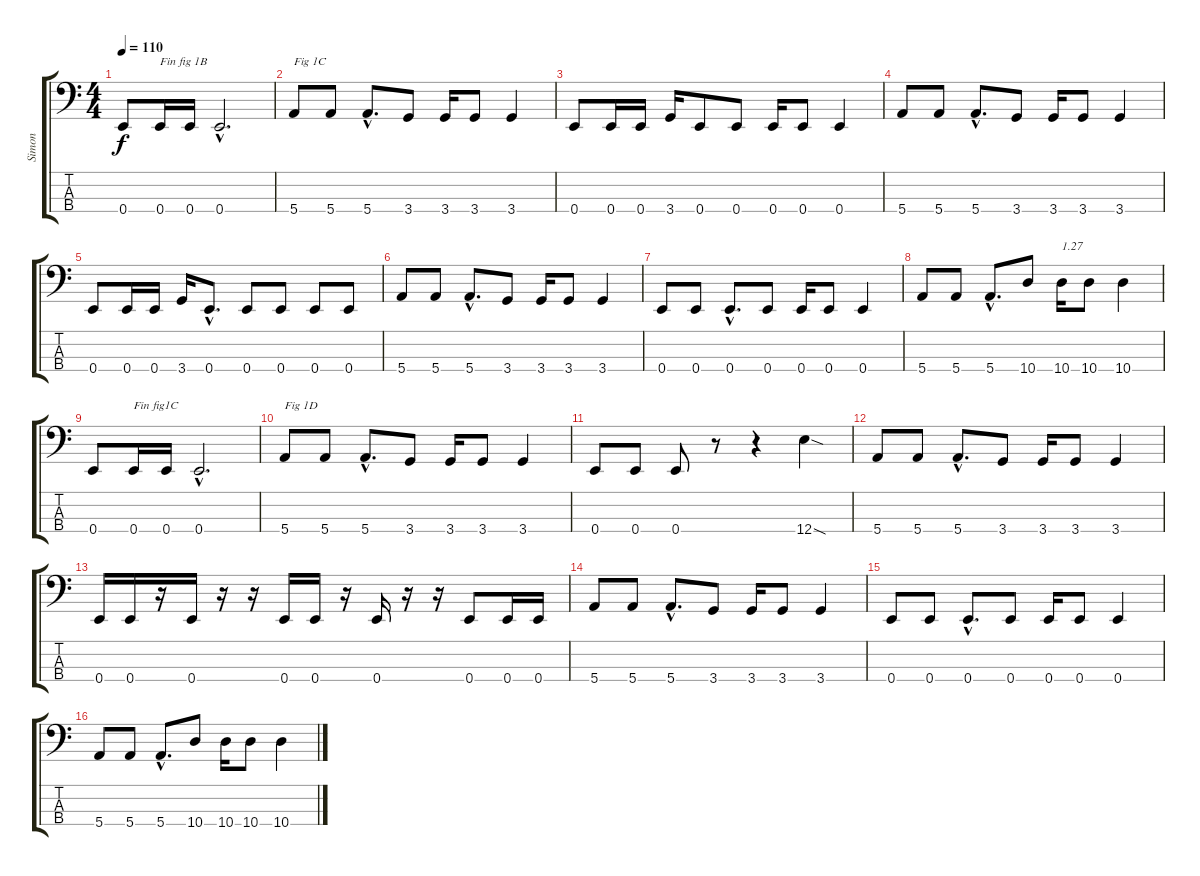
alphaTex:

\track ("Simon" "Simon") {instrument electricbasspick}
\staff {score tabs}
\tuning (G2 D2 A1 E1) {hide}
\ts (4 4)
\tempo 110
\clef f4
\ks c
0.4.8{dy f} 0.4.16{txt "Fin fig 1B"} 0.4.16 0.4{hac}.2{d} |
5.4.8{txt "Fig 1C"} 5.4.8 5.4{hac}.8{d} 3.4.8 3.4.16 3.4.8 3.4.4 |
0.4.8 0.4.16 0.4.16 3.4.16 0.4.8 0.4.8 0.4.16 0.4.8 0.4.4 |
5.4.8 5.4.8 5.4{hac}.8{d} 3.4.8 3.4.16 3.4.8 3.4.4 |
0.4.8 0.4.16 0.4.16 3.4.16 0.4{hac}.8{d} 0.4.8 0.4.8 0.4.8 0.4.8 |
5.4.8 5.4.8 5.4{hac}.8{d} 3.4.8 3.4.16 3.4.8 3.4.4 |
0.4.8 0.4.8 0.4{hac}.8{d} 0.4.8 0.4.16 0.4.8 0.4.4 |
5.4.8 5.4.8 5.4{hac}.8{d} 10.4.8 10.4.16{txt "1.27"} 10.4.8 10.4.4 |
0.4.8 0.4.16{txt "Fin fig1C"} 0.4.16 0.4{hac}.2{d} |
5.4.8{txt "Fig 1D"} 5.4.8 5.4{hac}.8{d} 3.4.8 3.4.16 3.4.8 3.4.4 |
0.4.8 0.4.8 0.4.8 r.8 r.4 12.4{sod}.4 |
5.4.8 5.4.8 5.4{hac}.8{d} 3.4.8 3.4.16 3.4.8 3.4.4 |
0.4.16 0.4.16 r.16 0.4.16 r.16 r.16 0.4.16 0.4.16 r.16 0.4.16 r.16 r.16 0.4.8 0.4.16 0.4.16 |
5.4.8 5.4.8 5.4{hac}.8{d} 3.4.8 3.4.16 3.4.8 3.4.4 |
0.4.8 0.4.8 0.4{hac}.8{d} 0.4.8 0.4.16 0.4.8 0.4.4 |
5.4.8 5.4.8 5.4{hac}.8{d} 10.4.8 10.4.16 10.4.8 10.4.4
